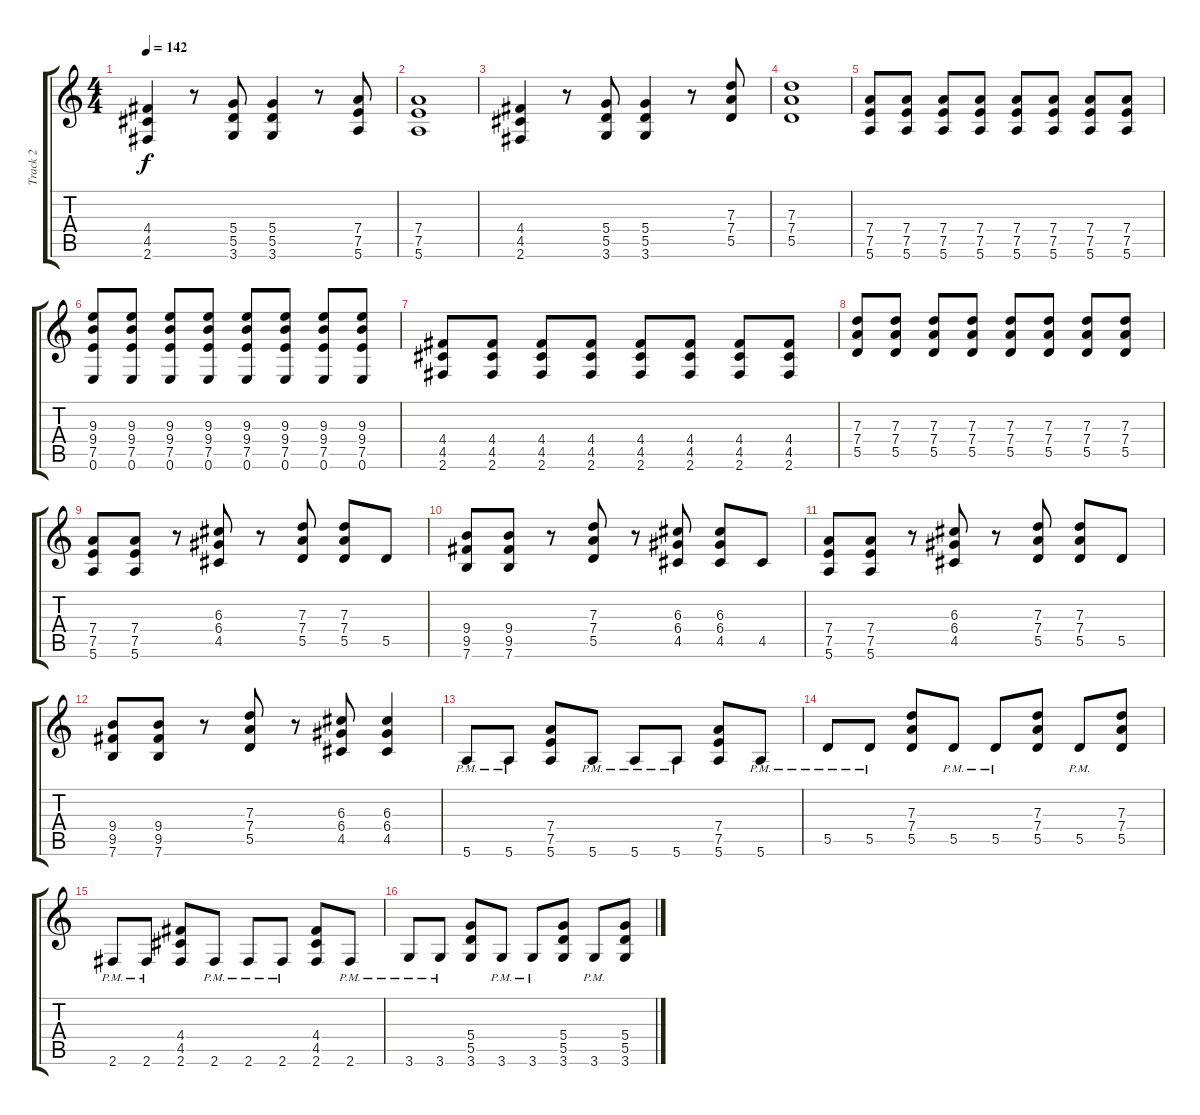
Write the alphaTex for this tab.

\track ("Track 2" "Track 2") {instrument distortionguitar}
\staff {score tabs}
\tuning (E4 B3 G3 D3 A2 E2) {hide}
\ts (4 4)
\tempo 142
\clef g2
\ks c
(4.4 4.5 2.6).4{dy f} r.8 (5.4 5.5 3.6).8 (5.4 5.5 3.6).4 r.8 (7.4 7.5 5.6).8 |
(7.4 7.5 5.6).1 |
(4.4 4.5 2.6).4{volume 13} r.8 (5.4 5.5 3.6).8 (5.4 5.5 3.6).4 r.8 (7.3 7.4 5.5).8 |
(7.3 7.4 5.5).1 |
(7.4 7.5 5.6).8 (7.4 7.5 5.6).8 (7.4 7.5 5.6).8 (7.4 7.5 5.6).8 (7.4 7.5 5.6).8 (7.4 7.5 5.6).8 (7.4 7.5 5.6).8 (7.4 7.5 5.6).8 |
(9.3 9.4 7.5 0.6).8 (9.3 9.4 7.5 0.6).8 (9.3 9.4 7.5 0.6).8 (9.3 9.4 7.5 0.6).8 (9.3 9.4 7.5 0.6).8 (9.3 9.4 7.5 0.6).8 (9.3 9.4 7.5 0.6).8 (9.3 9.4 7.5 0.6).8 |
(4.4 4.5 2.6).8 (4.4 4.5 2.6).8 (4.4 4.5 2.6).8 (4.4 4.5 2.6).8 (4.4 4.5 2.6).8 (4.4 4.5 2.6).8 (4.4 4.5 2.6).8 (4.4 4.5 2.6).8 |
(7.3 7.4 5.5).8 (7.3 7.4 5.5).8 (7.3 7.4 5.5).8 (7.3 7.4 5.5).8 (7.3 7.4 5.5).8 (7.3 7.4 5.5).8 (7.3 7.4 5.5).8 (7.3 7.4 5.5).8 |
(7.4 7.5 5.6).8 (7.4 7.5 5.6).8 r.8 (6.3 6.4 4.5).8 r.8 (7.3 7.4 5.5).8 (7.3 7.4 5.5).8 5.5.8 |
(9.4 9.5 7.6).8 (9.4 9.5 7.6).8 r.8 (7.3 7.4 5.5).8 r.8 (6.3 6.4 4.5).8 (6.3 6.4 4.5).8 4.5.8 |
(7.4 7.5 5.6).8 (7.4 7.5 5.6).8 r.8 (6.3 6.4 4.5).8 r.8 (7.3 7.4 5.5).8 (7.3 7.4 5.5).8 5.5.8 |
(9.4 9.5 7.6).8 (9.4 9.5 7.6).8 r.8 (7.3 7.4 5.5).8 r.8 (6.3 6.4 4.5).8 (6.3 6.4 4.5).4 |
5.6{pm}.8 5.6{pm}.8 (7.4 7.5 5.6).8 5.6{pm}.8 5.6{pm}.8 5.6{pm}.8 (7.4 7.5 5.6).8 5.6{pm}.8 |
5.5{pm}.8 5.5{pm}.8 (7.3 7.4 5.5).8 5.5{pm}.8 5.5{pm}.8 (7.3 7.4 5.5).8 5.5{pm}.8 (7.3 7.4 5.5).8 |
2.6{pm}.8 2.6{pm}.8 (4.4 4.5 2.6).8 2.6{pm}.8 2.6{pm}.8 2.6{pm}.8 (4.4 4.5 2.6).8 2.6{pm}.8 |
3.6{pm}.8 3.6{pm}.8 (5.4 5.5 3.6).8 3.6{pm}.8 3.6{pm}.8 (5.4 5.5 3.6).8 3.6{pm}.8 (5.4 5.5 3.6).8
